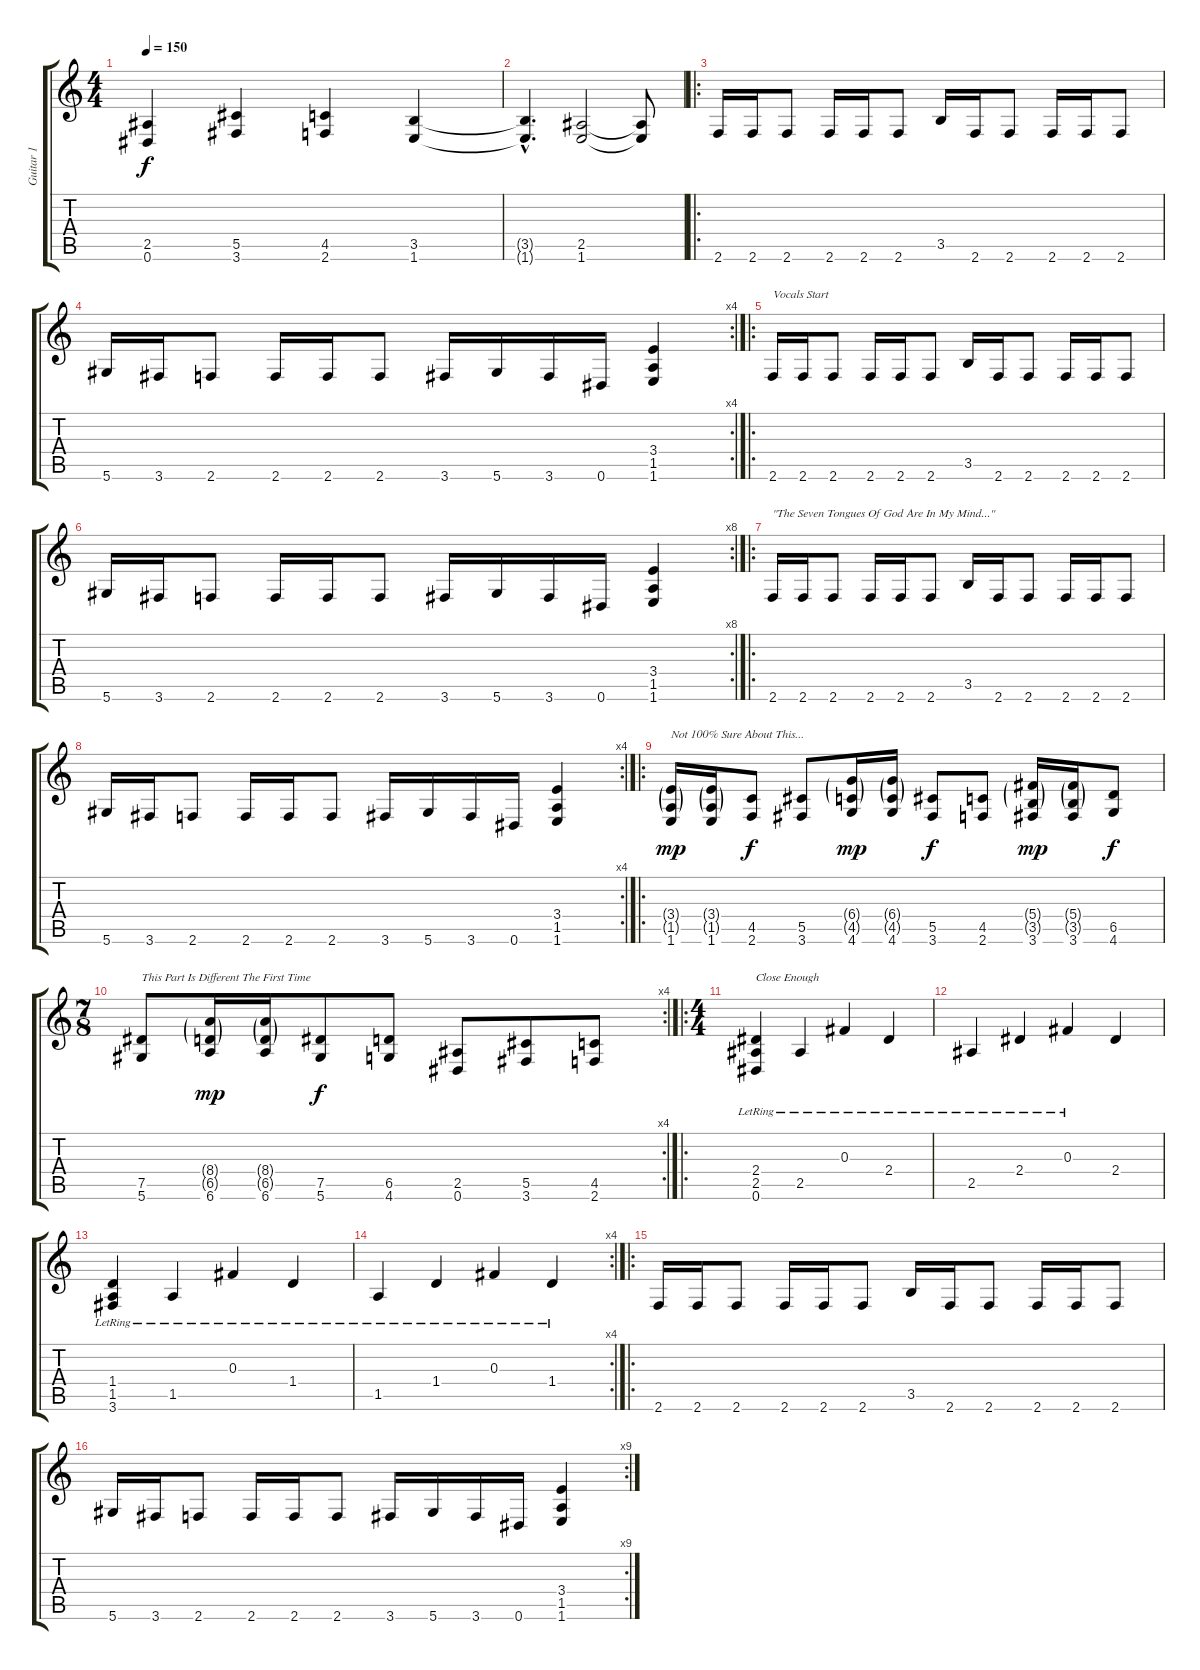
\track ("Guitar 1" "Guitar 1") {instrument distortionguitar}
\staff {score tabs}
\tuning (Eb4 Bb3 Gb3 Db3 Ab2 Eb2) {hide}
\ts (4 4)
\tempo 150
\clef g2
\ks c
(2.5 0.6).4{dy f} (5.5 3.6).4 (4.5 2.6).4 (3.5 1.6).4 |
(3.5{hac t} 1.6{hac t}).4{d} (2.5 1.6).2 (2.5{t} 1.6{t}).8 |
\ro
2.6.16 2.6.16 2.6.8 2.6.16 2.6.16 2.6.8 3.5.16 2.6.16 2.6.8 2.6.16 2.6.16 2.6.8 |
\rc 4
5.6.16 3.6.16 2.6.8 2.6.16 2.6.16 2.6.8 3.6.16 5.6.16 3.6.16 0.6.16 (3.4 1.5 1.6).4 |
\ro
2.6.16{txt "Vocals Start"} 2.6.16 2.6.8 2.6.16 2.6.16 2.6.8 3.5.16 2.6.16 2.6.8 2.6.16 2.6.16 2.6.8 |
\rc 8
5.6.16 3.6.16 2.6.8 2.6.16 2.6.16 2.6.8 3.6.16 5.6.16 3.6.16 0.6.16 (3.4 1.5 1.6).4 |
\ro
2.6.16{txt "\"The Seven Tongues Of God Are In My Mind...\""} 2.6.16 2.6.8 2.6.16 2.6.16 2.6.8 3.5.16 2.6.16 2.6.8 2.6.16 2.6.16 2.6.8 |
\rc 4
5.6.16 3.6.16 2.6.8 2.6.16 2.6.16 2.6.8 3.6.16 5.6.16 3.6.16 0.6.16 (3.4 1.5 1.6).4 |
\ro
(3.4{g} 1.5{g} 1.6).16{txt "Not 100% Sure About This..." dy mp} (3.4{g} 1.5{g} 1.6).16 (4.5 2.6).8{dy f} (5.5 3.6).8 (6.4{g} 4.5{g} 4.6).16{dy mp} (6.4{g} 4.5{g} 4.6).16 (5.5 3.6).8{dy f} (4.5 2.6).8 (5.4{g} 3.5{g} 3.6).16{dy mp} (5.4{g} 3.5{g} 3.6).16 (6.5 4.6).8{dy f} |
\rc 4
\ts (7 8)
(7.5 5.6).8{txt "This Part Is Different The First Time"} (8.4{g} 6.5{g} 6.6).16{dy mp} (8.4{g} 6.5{g} 6.6).16 (7.5 5.6).8{dy f} (6.5 4.6).8 (2.5 0.6).8 (5.5 3.6).8 (4.5 2.6).8 |
\ro
\ts (4 4)
(2.4{lr} 2.5{lr} 0.6{lr}).4{txt "Close Enough"} 2.5{lr}.4 0.3{lr}.4 2.4{lr}.4 |
2.5{lr}.4 2.4{lr}.4 0.3{lr}.4 2.4.4 |
(1.4{lr} 1.5{lr} 3.6{lr}).4 1.5{lr}.4 0.3{lr}.4 1.4{lr}.4 |
\rc 4
1.5{lr}.4 1.4{lr}.4 0.3{lr}.4 1.4{lr}.4 |
\ro
2.6.16 2.6.16 2.6.8 2.6.16 2.6.16 2.6.8 3.5.16 2.6.16 2.6.8 2.6.16 2.6.16 2.6.8 |
\rc 9
5.6.16 3.6.16 2.6.8 2.6.16 2.6.16 2.6.8 3.6.16 5.6.16 3.6.16 0.6.16 (3.4 1.5 1.6).4
